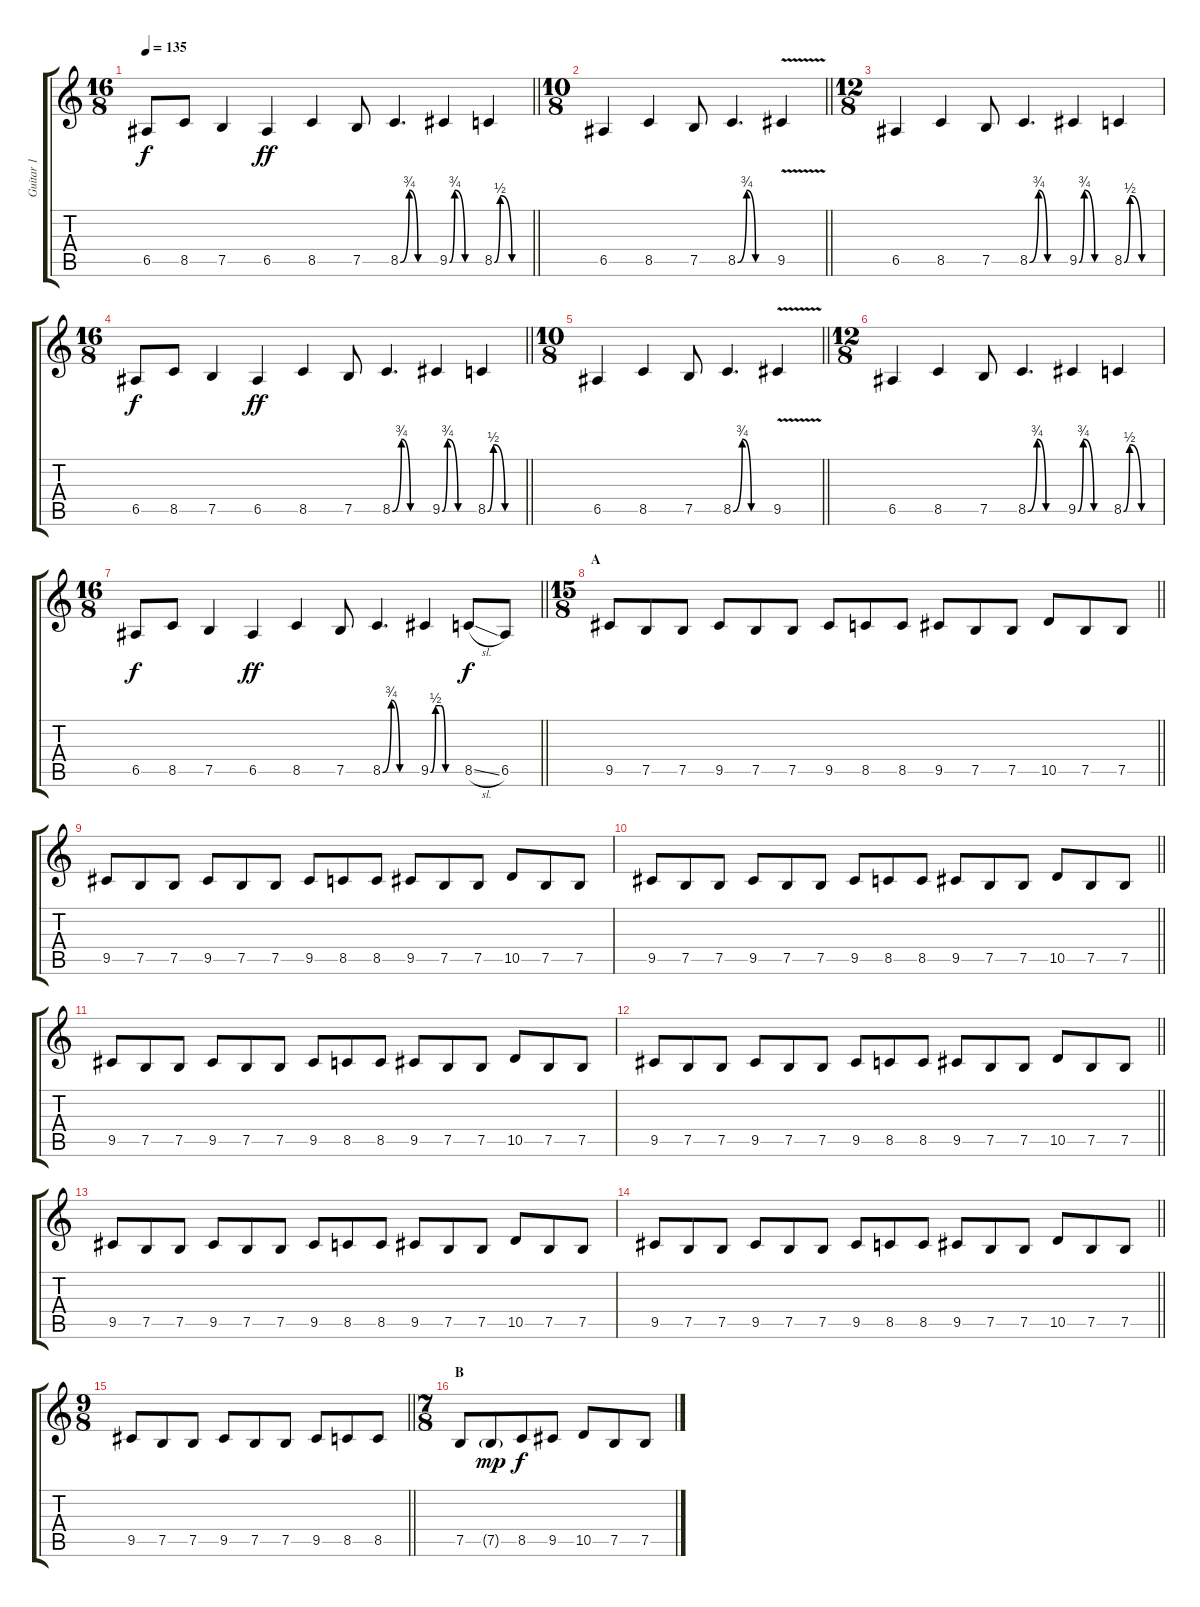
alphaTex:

\track ("Guitar 1" "Guitar 1") {instrument distortionguitar}
\staff {score tabs}
\tuning (B3 Gb3 D3 A2 E2 B1) {hide}
\ts (16 8)
\tempo 135
\clef g2
\barLineRight lightlight
\ks c
6.5.8{dy f} 8.5.8 7.5.4 6.5.4{dy ff} 8.5.4 7.5.8 8.5{be (custom 0 0 15 3 30 0 60 0)}.4{d} 9.5{be (custom 0 0 10 3 30 0 60 0)}.4 8.5{be (custom 0 0 10 2 30 0 60 0)}.4 |
\ts (10 8)
\section ("" "")
\barLineRight lightlight
6.5.4 8.5.4 7.5.8 8.5{be (custom 0 0 15 3 30 0 60 0)}.4{d} 9.5{v}.4 |
\ts (12 8)
6.5.4 8.5.4 7.5.8 8.5{be (custom 0 0 15 3 30 0 60 0)}.4{d} 9.5{be (custom 0 0 10 3 30 0 60 0)}.4 8.5{be (custom 0 0 10 2 30 0 60 0)}.4 |
\ts (16 8)
\barLineRight lightlight
6.5.8{dy f} 8.5.8 7.5.4 6.5.4{dy ff} 8.5.4 7.5.8 8.5{be (custom 0 0 15 3 30 0 60 0)}.4{d} 9.5{be (custom 0 0 10 3 30 0 60 0)}.4 8.5{be (custom 0 0 10 2 30 0 60 0)}.4 |
\ts (10 8)
\section ("" "")
\barLineRight lightlight
6.5.4 8.5.4 7.5.8 8.5{be (custom 0 0 15 3 30 0 60 0)}.4{d} 9.5{v}.4 |
\ts (12 8)
6.5.4 8.5.4 7.5.8 8.5{be (custom 0 0 15 3 30 0 60 0)}.4{d} 9.5{be (custom 0 0 10 3 30 0 60 0)}.4 8.5{be (custom 0 0 10 2 30 0 60 0)}.4 |
\ts (16 8)
\barLineRight lightlight
6.5.8{dy f} 8.5.8 7.5.4 6.5.4{dy ff} 8.5.4 7.5.8 8.5{be (custom 0 0 15 3 30 0 60 0)}.4{d} 9.5{be (custom 0 0 10 2 20 2 30 0 60 0)}.4 8.5{sl}.8{dy f} 6.5.8 |
\ts (15 8)
\section ("" "A")
\barLineRight lightlight
9.5.8 7.5.8 7.5.8 9.5.8 7.5.8 7.5.8 9.5.8 8.5.8 8.5.8 9.5.8 7.5.8 7.5.8 10.5.8 7.5.8 7.5.8 |
9.5.8 7.5.8 7.5.8 9.5.8 7.5.8 7.5.8 9.5.8 8.5.8 8.5.8 9.5.8 7.5.8 7.5.8 10.5.8 7.5.8 7.5.8 |
\barLineRight lightlight
9.5.8 7.5.8 7.5.8 9.5.8 7.5.8 7.5.8 9.5.8 8.5.8 8.5.8 9.5.8 7.5.8 7.5.8 10.5.8 7.5.8 7.5.8 |
9.5.8 7.5.8 7.5.8 9.5.8 7.5.8 7.5.8 9.5.8 8.5.8 8.5.8 9.5.8 7.5.8 7.5.8 10.5.8 7.5.8 7.5.8 |
\barLineRight lightlight
9.5.8 7.5.8 7.5.8 9.5.8 7.5.8 7.5.8 9.5.8 8.5.8 8.5.8 9.5.8 7.5.8 7.5.8 10.5.8 7.5.8 7.5.8 |
9.5.8 7.5.8 7.5.8 9.5.8 7.5.8 7.5.8 9.5.8 8.5.8 8.5.8 9.5.8 7.5.8 7.5.8 10.5.8 7.5.8 7.5.8 |
\barLineRight lightlight
9.5.8 7.5.8 7.5.8 9.5.8 7.5.8 7.5.8 9.5.8 8.5.8 8.5.8 9.5.8 7.5.8 7.5.8 10.5.8 7.5.8 7.5.8 |
\ts (9 8)
\barLineRight lightlight
9.5.8 7.5.8 7.5.8 9.5.8 7.5.8 7.5.8 9.5.8 8.5.8 8.5.8 |
\ts (7 8)
\section ("" "B")
7.5.8 7.5{g}.8{dy mp} 8.5.8{dy f} 9.5.8 10.5.8 7.5.8 7.5.8
